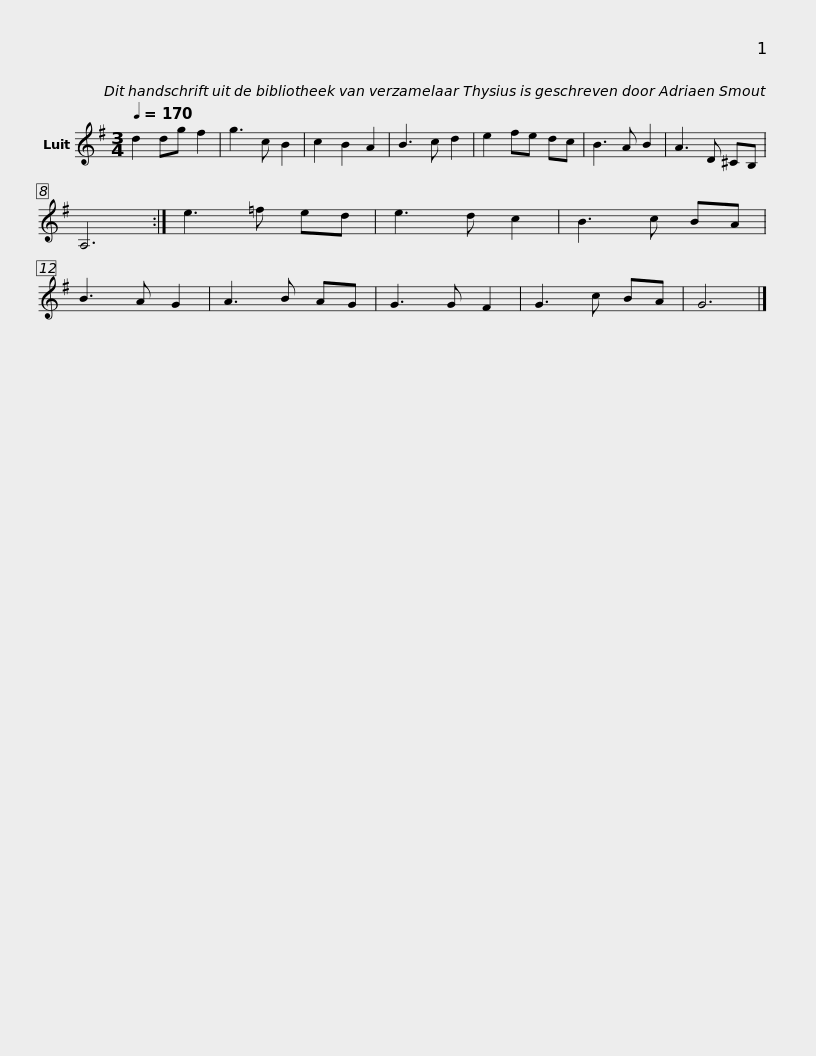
X:1
L:1/8
Q:1/4=170
M:3/4
I:linebreak $
K:G
V:1 treble
V:1
 d2 dg f2 | g3 c B2 | c2 B2 A2 | B3 c d2 | e2 fe dc | %5
 B3 A B2 | A3 D ^CB, | A,6 :|$ e3 =f ed | e3 d c2 | %10
 B3 c BA | B3 A G2 | A3 B AG | G3 G F2 | G3 c BA | %15
 G6 |] %16
